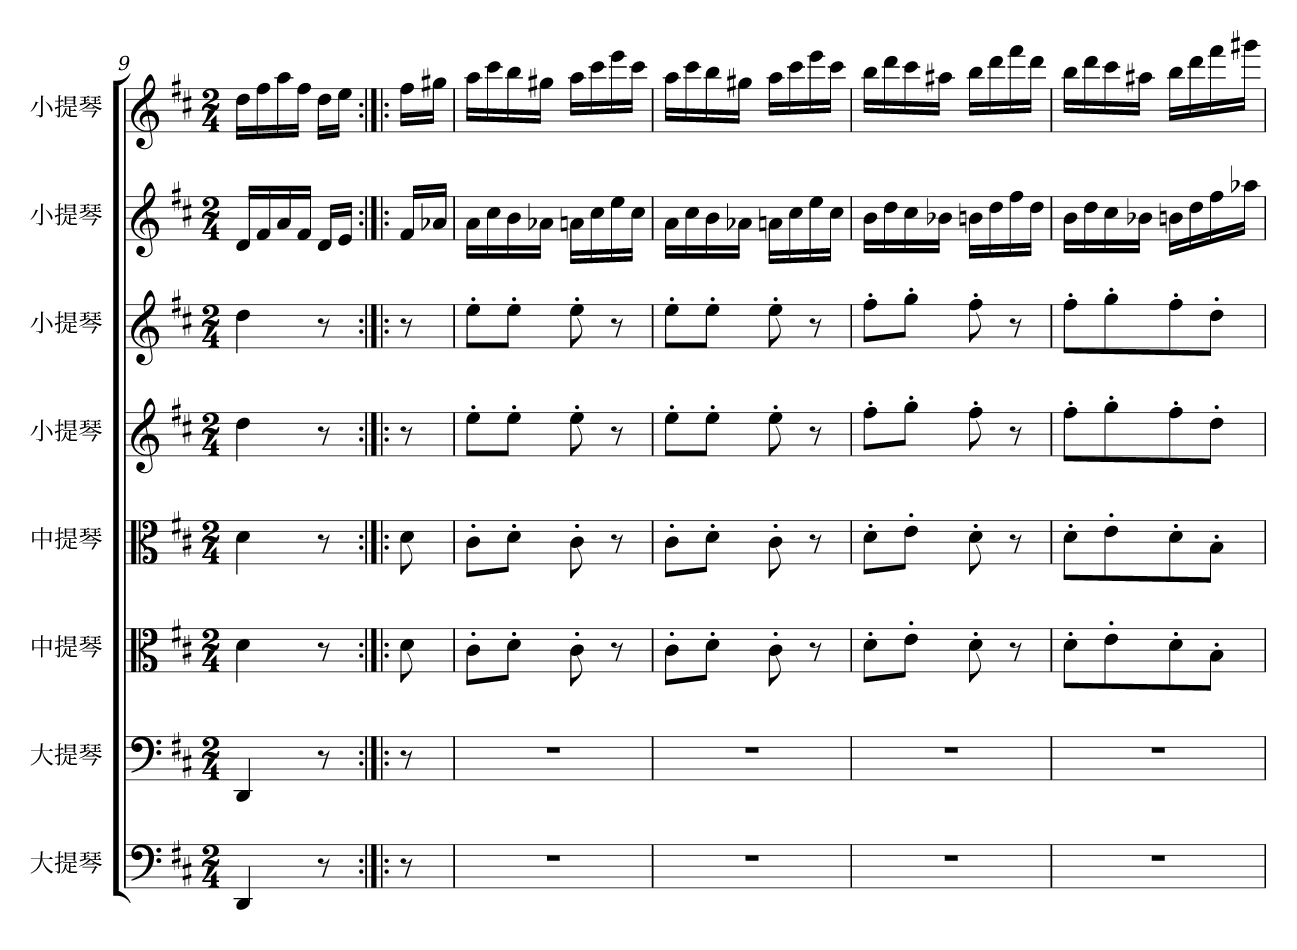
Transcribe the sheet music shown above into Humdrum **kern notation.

**kern	**kern	**kern	**kern	**kern	**kern	**kern	**kern
*part8	*part7	*part6	*part5	*part4	*part3	*part2	*part1
*staff8	*staff7	*staff6	*staff5	*staff4	*staff3	*staff2	*staff1
*I"大提琴	*I"大提琴	*I"中提琴	*I"中提琴	*I"小提琴	*I"小提琴	*I"小提琴	*I"小提琴
!!LO:PB:g=z
*clefF4	*clefF4	*clefC3	*clefC3	*clefG2	*clefG2	*clefG2	*clefG2
*k[f#c#]	*k[f#c#]	*k[f#c#]	*k[f#c#]	*k[f#c#]	*k[f#c#]	*k[f#c#]	*k[f#c#]
*M2/4	*M2/4	*M2/4	*M2/4	*M2/4	*M2/4	*M2/4	*M2/4
=9	=9	=9	=9	=9	=9	=9	=9
4DD/	4DD/	4d\	4d\	4dd\	4dd\	16d/LL	16dd\LL
.	.	.	.	.	.	16f#/	16ff#\
.	.	.	.	.	.	16a/	16aa\
.	.	.	.	.	.	16f#/JJ	16ff#\JJ
8r	8r	8r	8r	8r	8r	16d/LL	16dd\LL
.	.	.	.	.	.	16e/JJ	16ee\JJ
=10:|!|:	=10:|!|:	=10:|!|:	=10:|!|:	=10:|!|:	=10:|!|:	=10:|!|:	=10:|!|:
8r	8r	8d\	8d\	8r	8r	16f#/LL	16ff#\LL
.	.	.	.	.	.	16a-X/JJ	16gg#X\JJ
=11	=11	=11	=11	=11	=11	=11	=11
2r	2r	8c#'\L	8c#'\L	8ee'\L	8ee'\L	16a\LL	16aa\LL
.	.	.	.	.	.	16cc#\	16ccc#\
.	.	8d'\J	8d'\J	8ee'\J	8ee'\J	16b\	16bb\
.	.	.	.	.	.	16a-X\JJ	16gg#X\JJ
.	.	8c#'\	8c#'\	8ee'\	8ee'\	16an\LL	16aa\LL
.	.	.	.	.	.	16cc#\	16ccc#\
.	.	8r	8r	8r	8r	16ee\	16eee\
.	.	.	.	.	.	16cc#\JJ	16ccc#\JJ
=12	=12	=12	=12	=12	=12	=12	=12
2r	2r	8c#'\L	8c#'\L	8ee'\L	8ee'\L	16a\LL	16aa\LL
.	.	.	.	.	.	16cc#\	16ccc#\
.	.	8d'\J	8d'\J	8ee'\J	8ee'\J	16b\	16bb\
.	.	.	.	.	.	16a-X\JJ	16gg#X\JJ
.	.	8c#'\	8c#'\	8ee'\	8ee'\	16an\LL	16aa\LL
.	.	.	.	.	.	16cc#\	16ccc#\
.	.	8r	8r	8r	8r	16ee\	16eee\
.	.	.	.	.	.	16cc#\JJ	16ccc#\JJ
=13	=13	=13	=13	=13	=13	=13	=13
2r	2r	8d'\L	8d'\L	8ff#'\L	8ff#'\L	16b\LL	16bb\LL
.	.	.	.	.	.	16dd\	16ddd\
.	.	8e'\J	8e'\J	8gg'\J	8gg'\J	16cc#\	16ccc#\
.	.	.	.	.	.	16b-X\JJ	16aa#X\JJ
.	.	8d'\	8d'\	8ff#'\	8ff#'\	16bn\LL	16bb\LL
.	.	.	.	.	.	16dd\	16ddd\
.	.	8r	8r	8r	8r	16ff#\	16fff#\
.	.	.	.	.	.	16dd\JJ	16ddd\JJ
=14	=14	=14	=14	=14	=14	=14	=14
2r	2r	8d'\L	8d'\L	8ff#'\L	8ff#'\L	16b\LL	16bb\LL
.	.	.	.	.	.	16dd\	16ddd\
.	.	8e'\	8e'\	8gg'\	8gg'\	16cc#\	16ccc#\
.	.	.	.	.	.	16b-X\JJ	16aa#X\JJ
.	.	8d'\	8d'\	8ff#'\	8ff#'\	16bn\LL	16bb\LL
.	.	.	.	.	.	16dd\	16ddd\
.	.	8B'\J	8B'\J	8dd'\J	8dd'\J	16ff#\	16fff#\
.	.	.	.	.	.	16aa-X\JJ	16ggg#X\JJ
=	=	=	=	=	=	=	=
*-	*-	*-	*-	*-	*-	*-	*-
